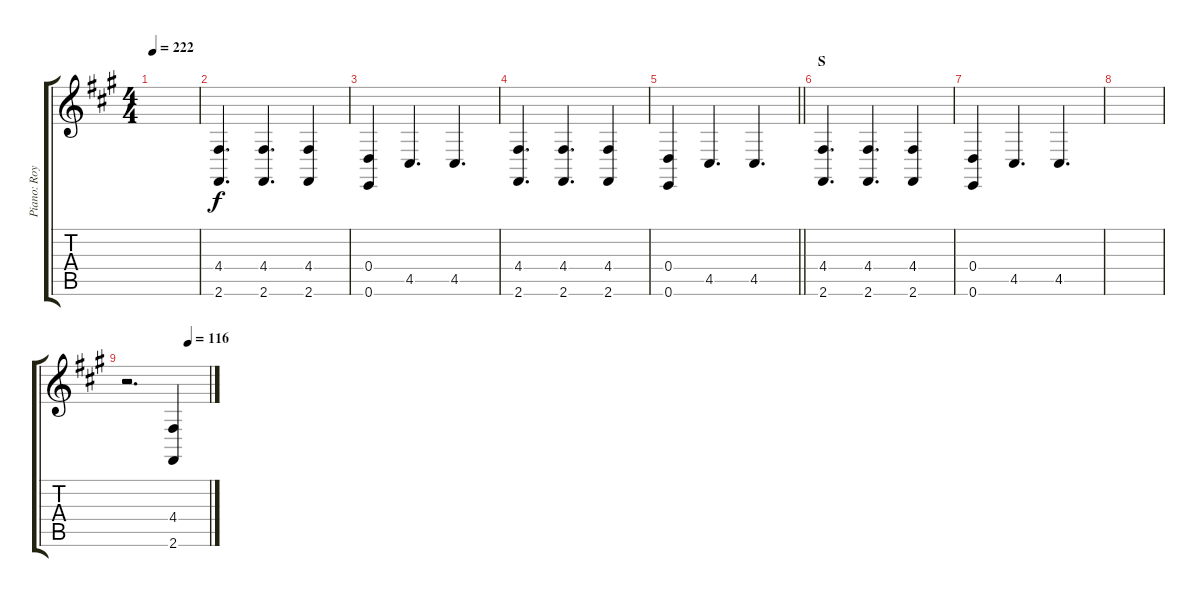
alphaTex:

\track ("Piano: Roy" "Piano: Roy") {instrument brightacousticpiano}
\staff {score tabs}
\tuning (E4 B3 G3 D3 A2 E2) {hide}
\ts (4 4)
\tempo 222
\clef g2
\ks a
|
(4.4 2.6).4{d} (4.4 2.6).4{d} (4.4 2.6).4 |
(0.4 0.6).4 4.5.4{d} 4.5.4{d} |
(4.4 2.6).4{d} (4.4 2.6).4{d} (4.4 2.6).4 |
\barLineRight lightlight
(0.4 0.6).4 4.5.4{d} 4.5.4{d} |
\section ("" "S")
(4.4 2.6).4{d} (4.4 2.6).4{d} (4.4 2.6).4 |
(0.4 0.6).4 4.5.4{d} 4.5.4{d} |
|
\tempo (116 0.75)
r.2{d} (4.4 2.6).4
